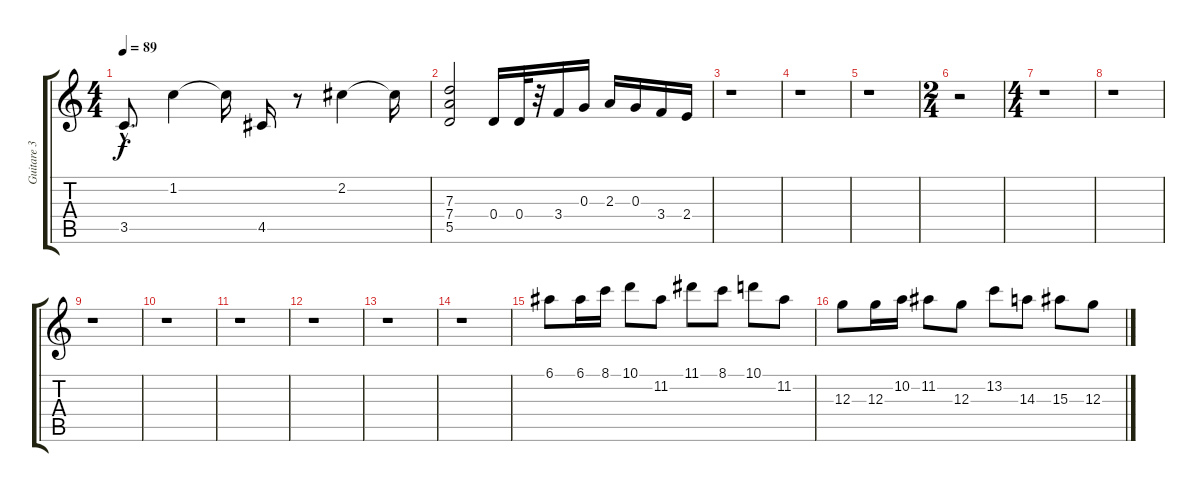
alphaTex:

\track ("Guitare 3 " "Guitare 3 ") {instrument distortionguitar}
\staff {score tabs}
\tuning (E4 B3 G3 D3 A2 E2) {hide}
\ts (4 4)
\tempo 89
\clef g2
\ks c
3.5{hac}.8{d dy f} 1.2.4 1.2{t}.16 4.5.16 r.8 2.2.4 2.2{t}.16 |
(7.3 7.4 5.5).2 0.4.16 0.4.32 r.32 3.4.16 0.3.16 2.3.16 0.3.16 3.4.16 2.4.16 |
r.1 |
r.1 |
r.1 |
\ts (2 4)
r.2 |
\ts (4 4)
r.1 |
r.1 |
r.1 |
r.1 |
r.1 |
r.1 |
r.1 |
r.1 |
6.1.8{volume 15 balance 8} 6.1.16 8.1.16 10.1.8 11.2.8 11.1.8 8.1.8 10.1.8 11.2.8 |
12.3.8 12.3.16 10.2.16 11.2.8 12.3.8 13.2.8 14.3.8 15.3.8 12.3.8
